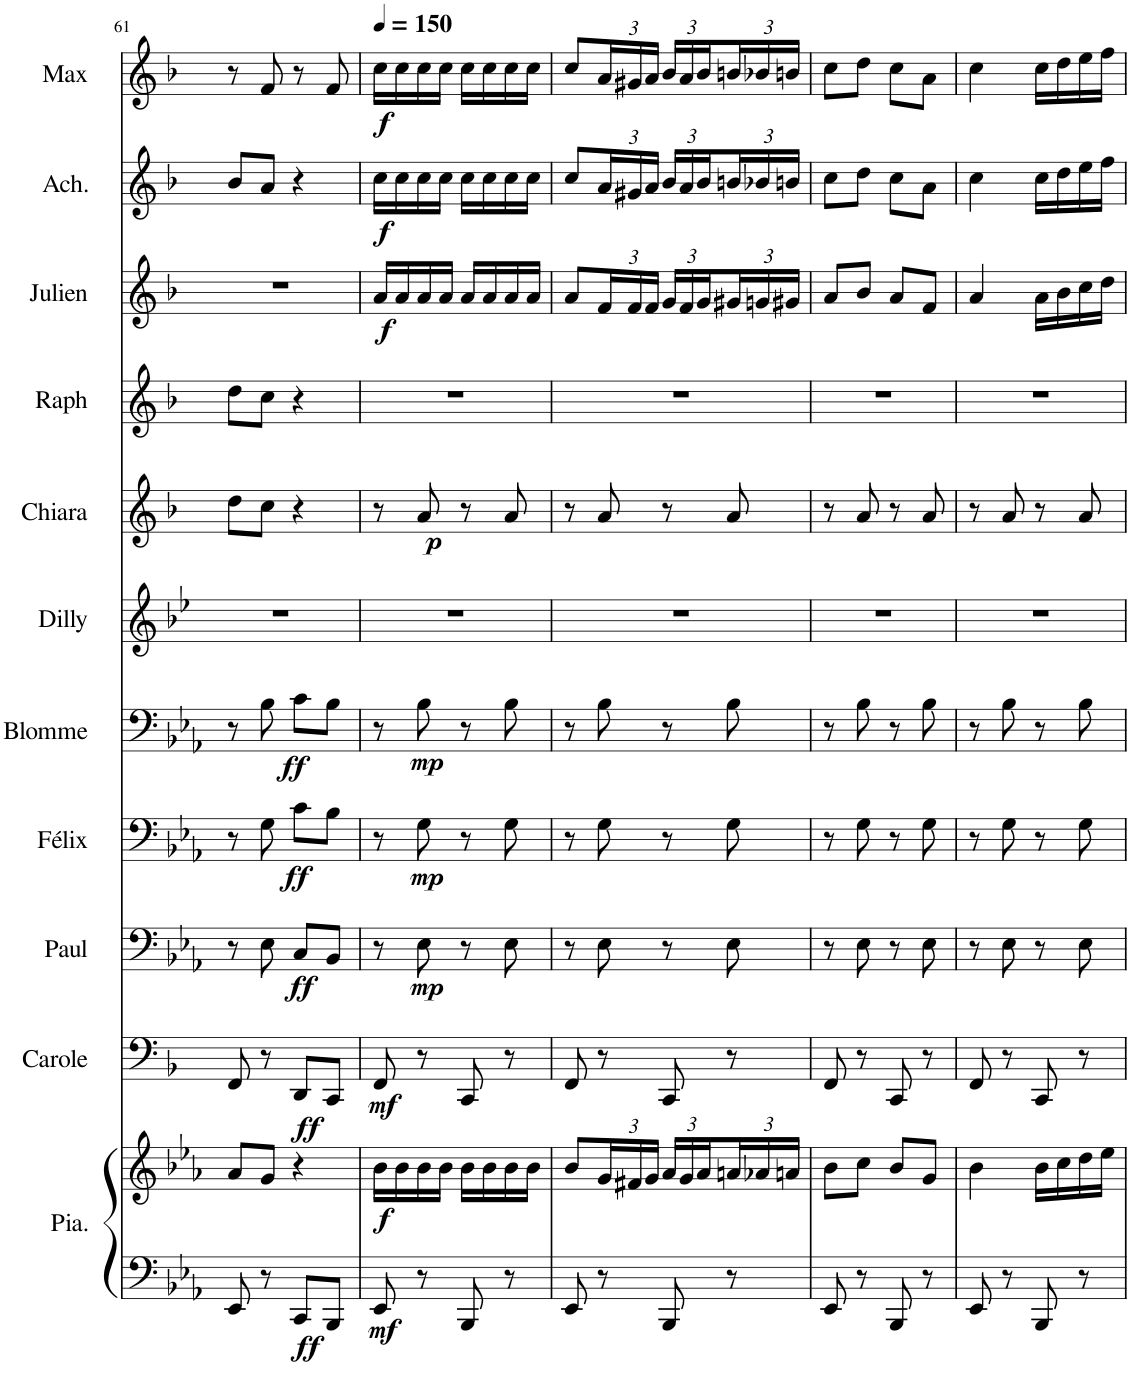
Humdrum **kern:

**kern	**kern	**dynam	**kern	**dynam	**kern	**dynam	**kern	**dynam	**kern	**dynam	**kern	**kern	**dynam	**kern	**kern	**dynam	**kern	**dynam	**kern	**dynam
*part11	*part11	*part11	*part10	*part10	*part9	*part9	*part8	*part8	*part7	*part7	*part6	*part5	*part5	*part4	*part3	*part3	*part2	*part2	*part1	*part1
*staff12	*staff11	*staff11/12	*staff10	*staff10	*staff9	*staff9	*staff8	*staff8	*staff7	*staff7	*staff6	*staff5	*staff5	*staff4	*staff3	*staff3	*staff2	*staff2	*staff1	*staff1
*I"Piano	*	*	*I"Carole	*	*I"Paul	*	*I"Félix	*	*I"Blomme	*	*I"Dilly	*I"Chiara	*	*I"Raphaël	*I"Frou-Frou	*	*I"Achille	*	*I"Maxime	*
*I'Pia.	*	*	*I'Carole	*	*I'Paul	*	*I'Félix	*	*I'Blomme	*	*I'Dilly	*I'Chiara	*	*I'Raph	*	*	*I'Ach.	*	*I'Max	*
!!LO:PB:g=z
*clefF4	*clefG2	*	*clefF4	*	*clefF4	*	*clefF4	*	*clefF4	*	*clefG2	*clefG2	*	*clefG2	*clefG2	*	*clefG2	*	*clefG2	*
*	*	*	*Trd1c2	*	*	*	*	*	*	*	*Trd4c7	*Trd1c2	*	*Trd1c2	*Trd1c2	*	*Trd1c2	*	*Trd1c2	*
*k[b-e-a-]	*k[b-e-a-]	*	*k[b-]	*	*k[b-e-a-]	*	*k[b-e-a-]	*	*k[b-e-a-]	*	*k[b-e-]	*k[b-]	*	*k[b-]	*k[b-]	*	*k[b-]	*	*k[b-]	*
*M2/4	*M2/4	*	*M2/4	*	*M2/4	*	*M2/4	*	*M2/4	*	*M2/4	*M2/4	*	*M2/4	*M2/4	*	*M2/4	*	*M2/4	*
=61	=61	=61	=61	=61	=61	=61	=61	=61	=61	=61	=61	=61	=61	=61	=61	=61	=61	=61	=61	=61
8EE-/	8a-/L	.	8FF/	.	8r	.	8r	.	8r	.	2r	8dd\L	.	8dd\L	2r	.	8b-/L	.	8r	.
8r	8g/J	.	8r	.	8E-\	.	8G\	.	8B-\	.	.	8cc\J	.	8cc\J	.	.	8a/J	.	8f/	.
!	!	!LO:DY:b=2	!	!LO:DY:b	!	!LO:DY:b	!	!LO:DY:b	!	!LO:DY:b	!	!	!	!	!	!	!	!	!	!
8CC/L	4r	ff	8DD/L	ff	8C/L	ff	8c\L	ff	8c\L	ff	.	4r	.	4r	.	.	4r	.	8r	.
8BBB-/J	.	.	8CC/J	.	8BB-/J	.	8B-\J	.	8B-\J	.	.	.	.	.	.	.	.	.	8f/	.
=62	=62	=62	=62	=62	=62	=62	=62	=62	=62	=62	=62	=62	=62	=62	=62	=62	=62	=62	=62	=62
*	*	*	*	*	*	*	*	*	*	*	*	*	*	*	*	*	*	*	*MM150	*
!	!	!LO:DY:b=2	!	!	!	!	!	!	!	!	!	!	!	!	!	!	!	!	!	!
!	!	!LO:DY:n=1:b	!	!LO:DY:b	!	!	!	!	!	!	!	!	!	!	!	!LO:DY:b	!	!LO:DY:b	!	!LO:DY:b
8EE-/	16b-\LL	mf f	8FF/	mf	8r	.	8r	.	8r	.	2r	8r	.	2r	16a/LL	f	16cc\LL	f	16cc\LL	f
.	16b-\	.	.	.	.	.	.	.	.	.	.	.	.	.	16a/	.	16cc\	.	16cc\	.
!	!	!	!	!	!	!LO:DY:b	!	!LO:DY:b	!	!LO:DY:b	!	!	!LO:DY:b	!	!	!	!	!	!	!
8r	16b-\	.	8r	.	8E-\	mp	8G\	mp	8B-\	mp	.	8a/	p	.	16a/	.	16cc\	.	16cc\	.
.	16b-\JJ	.	.	.	.	.	.	.	.	.	.	.	.	.	16a/JJ	.	16cc\JJ	.	16cc\JJ	.
8BBB-/	16b-\LL	.	8CC/	.	8r	.	8r	.	8r	.	.	8r	.	.	16a/LL	.	16cc\LL	.	16cc\LL	.
.	16b-\	.	.	.	.	.	.	.	.	.	.	.	.	.	16a/	.	16cc\	.	16cc\	.
8r	16b-\	.	8r	.	8E-\	.	8G\	.	8B-\	.	.	8a/	.	.	16a/	.	16cc\	.	16cc\	.
.	16b-\JJ	.	.	.	.	.	.	.	.	.	.	.	.	.	16a/JJ	.	16cc\JJ	.	16cc\JJ	.
=63	=63	=63	=63	=63	=63	=63	=63	=63	=63	=63	=63	=63	=63	=63	=63	=63	=63	=63	=63	=63
8EE-/	8b-/L	.	8FF/	.	8r	.	8r	.	8r	.	2r	8r	.	2r	8a/L	.	8cc/L	.	8cc/L	.
*	*Xbrackettup	*	*	*	*	*	*	*	*	*	*	*	*	*	*Xbrackettup	*	*Xbrackettup	*	*Xbrackettup	*
8r	24g/L	.	8r	.	8E-\	.	8G\	.	8B-\	.	.	8a/	.	.	24f/L	.	24a/L	.	24a/L	.
.	24f#X/	.	.	.	.	.	.	.	.	.	.	.	.	.	24f/	.	24g#X/	.	24g#X/	.
.	24g/JJ	.	.	.	.	.	.	.	.	.	.	.	.	.	24f/JJ	.	24a/JJ	.	24a/JJ	.
8BBB-/	24a-/LL	.	8CC/	.	8r	.	8r	.	8r	.	.	8r	.	.	24g/LL	.	24b-/LL	.	24b-/LL	.
.	24g/	.	.	.	.	.	.	.	.	.	.	.	.	.	24f/	.	24a/	.	24a/	.
.	24a-/	.	.	.	.	.	.	.	.	.	.	.	.	.	24g/	.	24b-/	.	24b-/	.
8r	24an/	.	8r	.	8E-\	.	8G\	.	8B-\	.	.	8a/	.	.	24g#X/	.	24bn/	.	24bn/	.
.	24a-X/	.	.	.	.	.	.	.	.	.	.	.	.	.	24gn/	.	24b-X/	.	24b-X/	.
.	24an/JJ	.	.	.	.	.	.	.	.	.	.	.	.	.	24g#X/JJ	.	24bn/JJ	.	24bn/JJ	.
=64	=64	=64	=64	=64	=64	=64	=64	=64	=64	=64	=64	=64	=64	=64	=64	=64	=64	=64	=64	=64
8EE-/	8b-\L	.	8FF/	.	8r	.	8r	.	8r	.	2r	8r	.	2r	8a/L	.	8cc\L	.	8cc\L	.
8r	8cc\J	.	8r	.	8E-\	.	8G\	.	8B-\	.	.	8a/	.	.	8b-/J	.	8dd\J	.	8dd\J	.
8BBB-/	8b-/L	.	8CC/	.	8r	.	8r	.	8r	.	.	8r	.	.	8a/L	.	8cc\L	.	8cc\L	.
8r	8g/J	.	8r	.	8E-\	.	8G\	.	8B-\	.	.	8a/	.	.	8f/J	.	8a\J	.	8a\J	.
=65	=65	=65	=65	=65	=65	=65	=65	=65	=65	=65	=65	=65	=65	=65	=65	=65	=65	=65	=65	=65
8EE-/	4b-\	.	8FF/	.	8r	.	8r	.	8r	.	2r	8r	.	2r	4a/	.	4cc\	.	4cc\	.
8r	.	.	8r	.	8E-\	.	8G\	.	8B-\	.	.	8a/	.	.	.	.	.	.	.	.
8BBB-/	16b-\LL	.	8CC/	.	8r	.	8r	.	8r	.	.	8r	.	.	16a\LL	.	16cc\LL	.	16cc\LL	.
.	16cc\	.	.	.	.	.	.	.	.	.	.	.	.	.	16b-\	.	16dd\	.	16dd\	.
8r	16dd\	.	8r	.	8E-\	.	8G\	.	8B-\	.	.	8a/	.	.	16cc\	.	16ee\	.	16ee\	.
.	16ee-\JJ	.	.	.	.	.	.	.	.	.	.	.	.	.	16dd\JJ	.	16ff\JJ	.	16ff\JJ	.
=	=	=	=	=	=	=	=	=	=	=	=	=	=	=	=	=	=	=	=	=
*-	*-	*-	*-	*-	*-	*-	*-	*-	*-	*-	*-	*-	*-	*-	*-	*-	*-	*-	*-	*-
